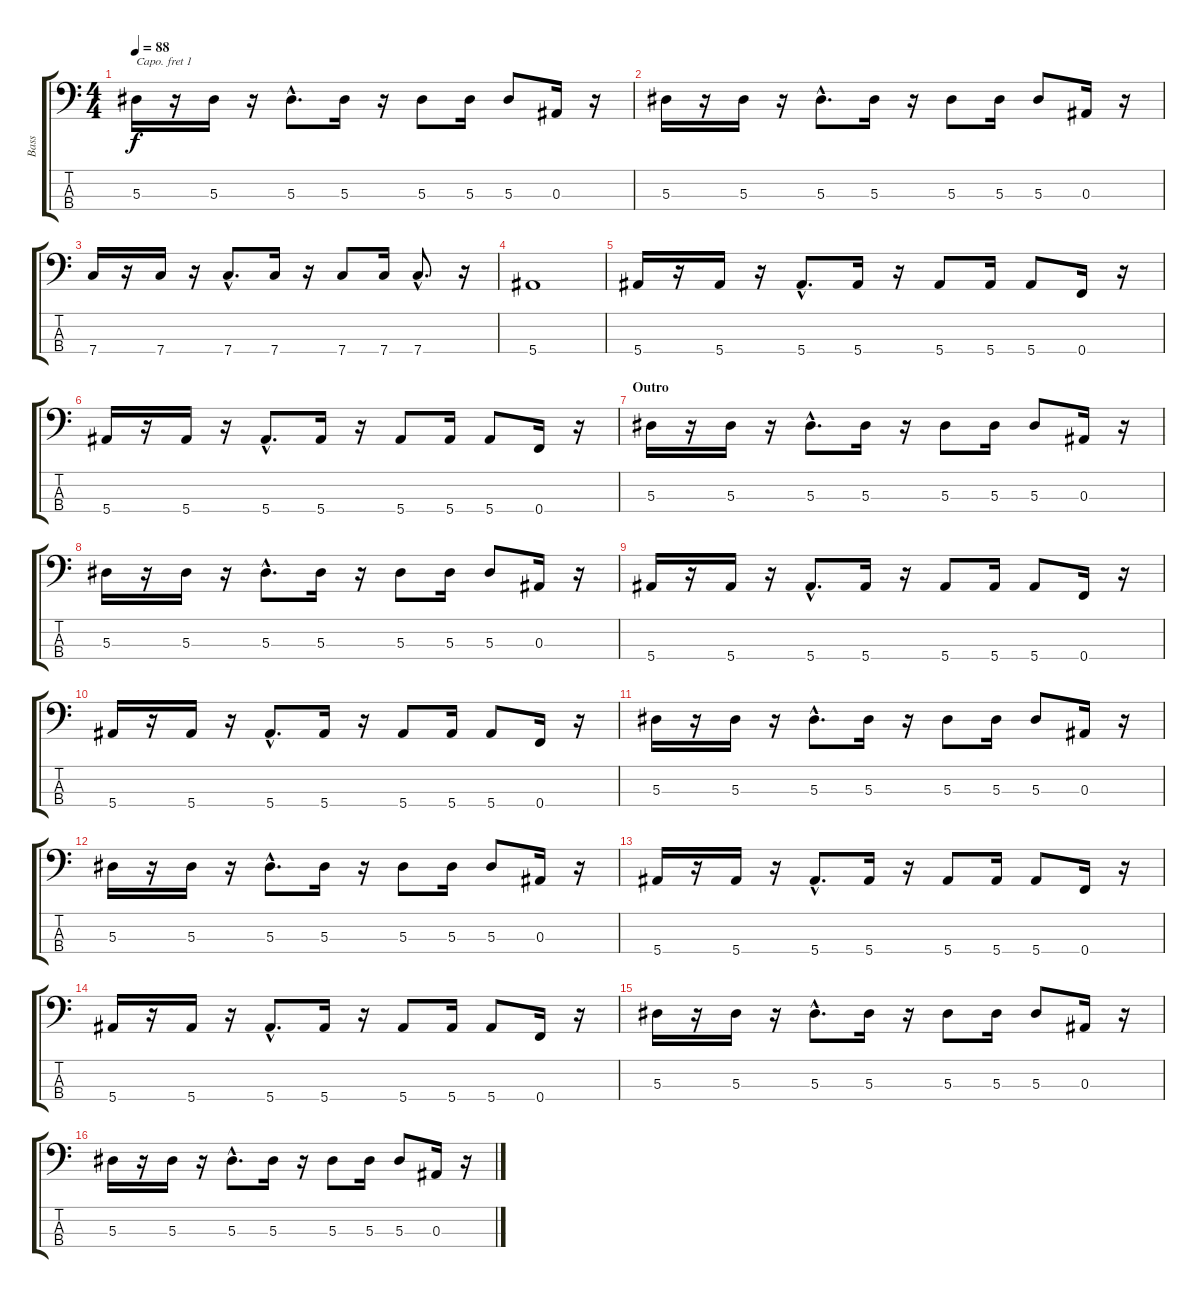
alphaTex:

\track ("Bass" "Bass") {instrument electricbassfinger}
\staff {score tabs}
\capo 1
\tuning (G2 D2 A1 E1) {hide}
\ts (4 4)
\tempo 88
\clef f4
\ks c
5.3.16{dy f} r.16 5.3.16 r.16 5.3{hac}.8{d} 5.3.16 r.16 5.3.8 5.3.16 5.3.8 0.3.16 r.16 |
5.3.16 r.16 5.3.16 r.16 5.3{hac}.8{d} 5.3.16 r.16 5.3.8 5.3.16 5.3.8 0.3.16 r.16 |
7.4.16 r.16 7.4.16 r.16 7.4{hac}.8{d} 7.4.16 r.16 7.4.8 7.4.16 7.4{hac}.8{d} r.16 |
5.4.1 |
5.4.16 r.16 5.4.16 r.16 5.4{hac}.8{d} 5.4.16 r.16 5.4.8 5.4.16 5.4.8 0.4.16 r.16 |
5.4.16 r.16 5.4.16 r.16 5.4{hac}.8{d} 5.4.16 r.16 5.4.8 5.4.16 5.4.8 0.4.16 r.16 |
\section ("" "Outro")
5.3.16 r.16 5.3.16 r.16 5.3{hac}.8{d} 5.3.16 r.16 5.3.8 5.3.16 5.3.8 0.3.16 r.16 |
5.3.16 r.16 5.3.16 r.16 5.3{hac}.8{d} 5.3.16 r.16 5.3.8 5.3.16 5.3.8 0.3.16 r.16 |
5.4.16 r.16 5.4.16 r.16 5.4{hac}.8{d} 5.4.16 r.16 5.4.8 5.4.16 5.4.8 0.4.16 r.16 |
5.4.16 r.16 5.4.16 r.16 5.4{hac}.8{d} 5.4.16 r.16 5.4.8 5.4.16 5.4.8 0.4.16 r.16 |
5.3.16 r.16 5.3.16 r.16 5.3{hac}.8{d} 5.3.16 r.16 5.3.8 5.3.16 5.3.8 0.3.16 r.16 |
5.3.16 r.16 5.3.16 r.16 5.3{hac}.8{d} 5.3.16 r.16 5.3.8 5.3.16 5.3.8 0.3.16 r.16 |
5.4.16{volume 11} r.16 5.4.16 r.16 5.4{hac}.8{d} 5.4.16 r.16 5.4.8 5.4.16 5.4.8 0.4.16 r.16 |
5.4.16 r.16 5.4.16 r.16 5.4{hac}.8{d} 5.4.16 r.16 5.4.8 5.4.16 5.4.8 0.4.16 r.16 |
5.3.16{volume 7} r.16 5.3.16 r.16 5.3{hac}.8{d} 5.3.16 r.16 5.3.8 5.3.16 5.3.8 0.3.16 r.16 |
5.3.16 r.16 5.3.16 r.16 5.3{hac}.8{d} 5.3.16 r.16 5.3.8 5.3.16 5.3.8 0.3.16 r.16
